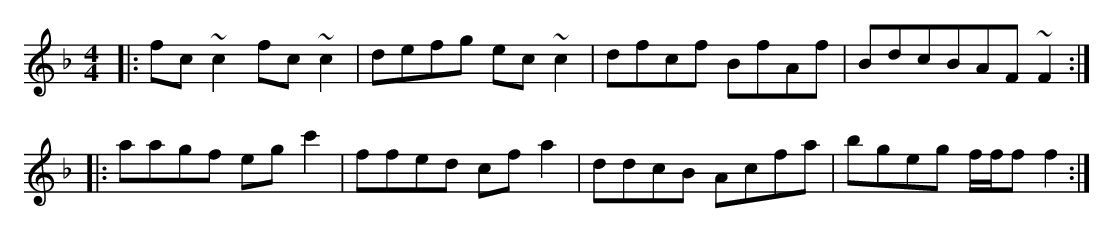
X:1
M:4/4
K:F
|:fc~c2 fc~c2|defg ec~c2|dfcf BfAf|BdcBAF~F2:|
|:aagf egc'2|ffed cfa2|ddcB Acfa|bgeg f/f/ff2:|
